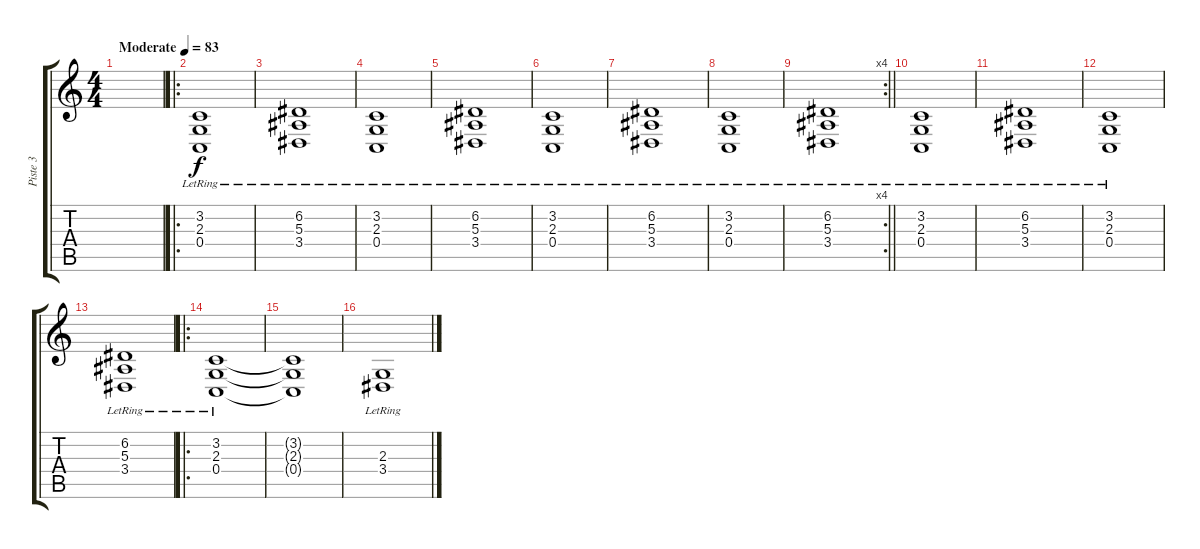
\track ("Piste 3" "Piste 3") {instrument stringensemble2}
\staff {score tabs}
\tuning (D4 A3 F3 C3 G2 D2) {hide}
\ts (4 4)
\tempo (83 "Moderate")
\clef g2
\ks c
|
\ro
(3.2{lr} 2.3{lr} 0.4{lr}).1 |
(6.2{lr} 5.3{lr} 3.4{lr}).1 |
(3.2{lr} 2.3{lr} 0.4{lr}).1 |
(6.2{lr} 5.3{lr} 3.4{lr}).1 |
(3.2{lr} 2.3{lr} 0.4{lr}).1 |
(6.2{lr} 5.3{lr} 3.4{lr}).1 |
(3.2{lr} 2.3{lr} 0.4{lr}).1 |
\rc 4
\barLineRight lightlight
(6.2{lr} 5.3{lr} 3.4{lr}).1 |
(3.2{lr} 2.3{lr} 0.4{lr}).1 |
(6.2{lr} 5.3{lr} 3.4{lr}).1 |
(3.2{lr} 2.3{lr} 0.4{lr}).1 |
(6.2{lr} 5.3{lr} 3.4{lr}).1 |
\ro
(3.2{lr} 2.3{lr} 0.4{lr}).1 |
(3.2{t} 2.3{t} 0.4{t}).1 |
(2.3{lr} 3.4{lr}).1
